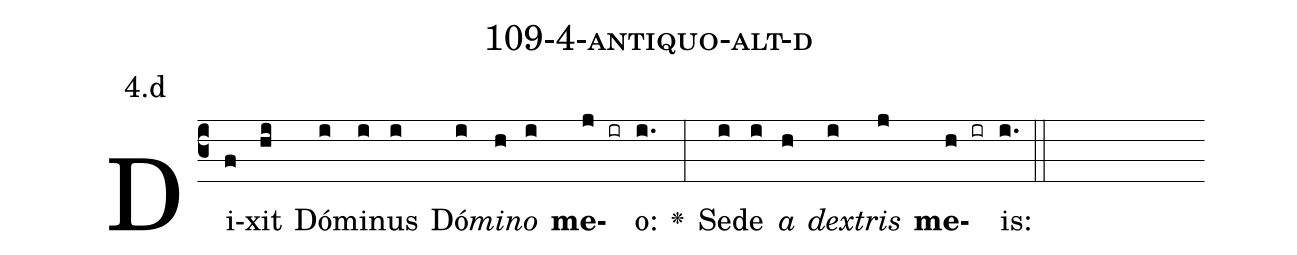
name: 109-4-antiquo-alt-d;
annotation: 4.d;
%%
(c3)Di(f)xit(hi) Dó(i)mi(i)nus(i) Dó(i)<i>mi</i>(h)<i>no</i>(i) <b>me</b>(j ir)o:(i.) <v>\greheightstar</v>(:) Se(i)de(i) <i>a</i>(h) <i>dex</i>(i)<i>tris</i>(j) <b>me</b>(h ir)is:(i.) (::)


%E(i) u(h) o(i) u(j) a(h) e.(i.) (::)
